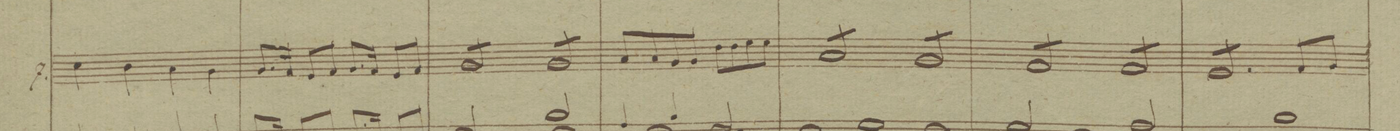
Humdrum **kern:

**kern	**dynam
*I"Viole	*
*clefC3	*
*k[b-]	*
*met(c|)	*
*M2/2	*
4d\	.
4c\	.
4B-\	.
4A\	.
=78	=78
8.A/L	.
16G/Jk	.
8F/L	.
8G/J	.
8.A/L	.
16G/Jk	.
8F/L	.
8G/J	.
=79	=79
8A/L	.
8A/	.
8A/	.
8A/J	.
8A/L	.
8A/	.
8A/	.
8A/J	.
*Xtremolo	*
=80	=80
8B-/L	.
8B-/	.
8A/	.
8A/J	.
8e\L	.
8e\	.
8f\	.
8f\J	.
=81	=81
*tremolo	*
8B-/L	.
8B-/	.
8B-/	.
8B-/J	.
8A/L	.
8A/	.
8A/	.
8A/J	.
=82	=82
8G/L	.
8G/	.
8G/	.
8G/J	.
8G/L	.
8G/	.
8G/	.
8G/J	.
=83	=83
8F/L	.
8F/	.
8F/	.
8F/	.
8F/	.
8F/J	.
8G/L	.
8A/J	.
=84	=84
*-	*-
